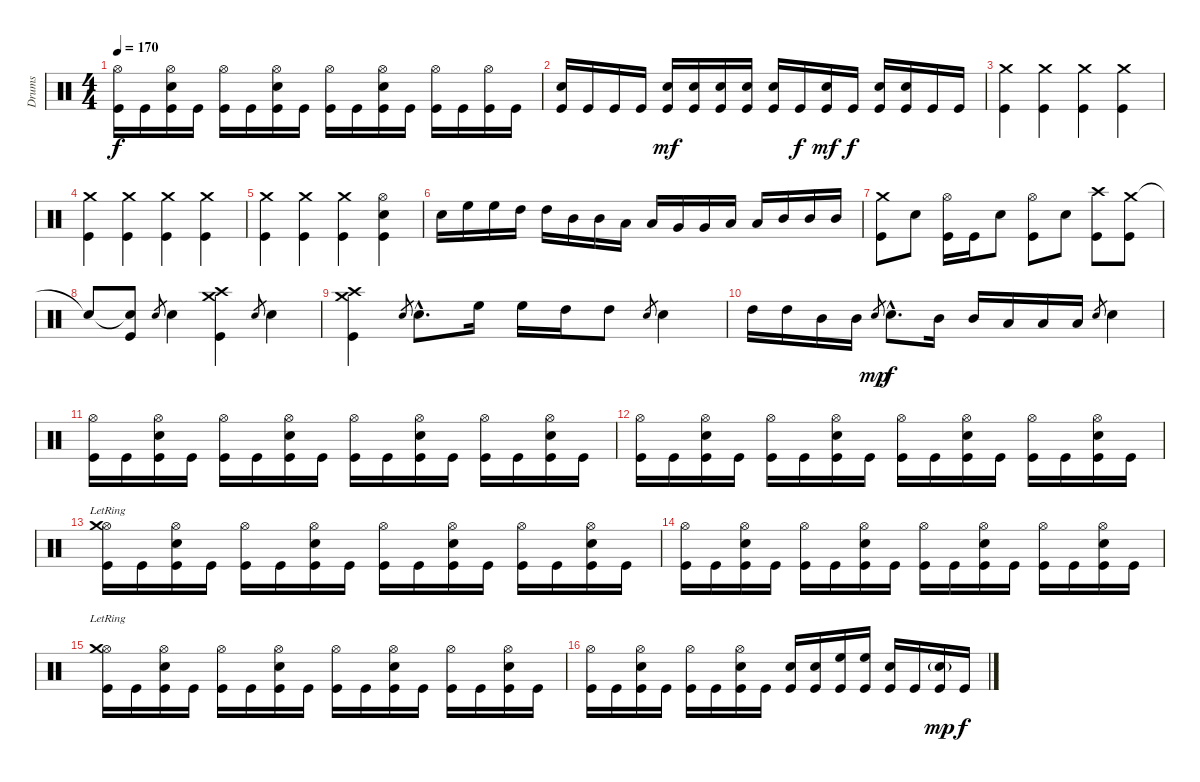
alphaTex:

\track ("Drums" "Drums") {instrument percussion}
\staff {score}
\articulation defaults
\ts (4 4)
\tempo 170
\clef neutral
\ks c
("Hi-Hat (open)" "Kick (hit)").16{dy f} "Kick (hit)".16 ("Hi-Hat (open)" "Snare (hit) 2" "Kick (hit)").16 "Kick (hit)".16 ("Hi-Hat (open)" "Kick (hit)").16 "Kick (hit)".16 ("Hi-Hat (open)" "Snare (hit) 2" "Kick (hit)").16 "Kick (hit)".16 ("Hi-Hat (open)" "Kick (hit)").16 "Kick (hit)".16 ("Hi-Hat (open)" "Snare (hit) 2" "Kick (hit)").16 "Kick (hit)".16 ("Hi-Hat (open)" "Kick (hit)").16 "Kick (hit)".16 ("Hi-Hat (open)" "Kick (hit)").16 "Kick (hit)".16 |
("Snare (hit) 2" "Kick (hit)").16 "Kick (hit)".16 "Kick (hit)".16 "Kick (hit)".16 ("Snare (hit) 2" "Kick (hit)").16{dy mf} ("Snare (hit) 2" "Kick (hit)").16 ("Snare (hit) 2" "Kick (hit)").16 ("Snare (hit) 2" "Kick (hit)").16 ("Snare (hit) 2" "Kick (hit)").16 "Kick (hit)".16{dy f} ("Snare (hit) 2" "Kick (hit)").16{dy mf} "Kick (hit)".16{dy f} ("Snare (hit) 2" "Kick (hit)").16 ("Snare (hit) 2" "Kick (hit)").16 "Kick (hit)".16 "Kick (hit)".16 |
("Crash medium (hit)" "Kick (hit)").4 ("Crash medium (hit)" "Kick (hit)").4 ("Crash medium (hit)" "Kick (hit)").4 ("Crash medium (hit)" "Kick (hit)").4 |
("Crash medium (hit)" "Kick (hit)").4 ("Crash medium (hit)" "Kick (hit)").4 ("Crash medium (hit)" "Kick (hit)").4 ("Crash medium (hit)" "Kick (hit)").4 |
("Crash medium (hit)" "Kick (hit)").4 ("Crash medium (hit)" "Kick (hit)").4 ("Crash medium (hit)" "Kick (hit)").4 ("Hi-Hat (open)" "Snare (hit) 2" "Kick (hit)").4 |
"Snare (hit) 2".16 "High Floor Tom (hit)".16 "High Floor Tom (hit)".16 "High Tom (hit)".16 "High Tom (hit)".16 "Mid Tom (hit)".16 "Mid Tom (hit)".16 "Low Tom (hit)".16 "Low Tom (hit)".16 "Very Low Tom (hit)".16 "Very Low Tom (hit)".16 "Low Tom (hit)".16 "Low Tom (hit)".16 "Mid Tom (hit)".16 "Mid Tom (hit)".16 "Mid Tom (hit)".16 |
("Crash medium (hit)" "Kick (hit)").8 "Snare (hit) 2".8 ("Hi-Hat (open)" "Kick (hit)").16 "Kick (hit)".16 "Snare (hit) 2".8 ("Hi-Hat (open)" "Kick (hit)").8 "Snare (hit) 2".8 ("Crash high (hit)" "Kick (hit)").8 ("Crash medium (hit)" "Kick (hit)").8 |
"Snare (hit)"{t}.8 ("Snare (hit)"{t} "Kick (hit)").8 "Snare (hit) 2".8{gr} "Snare (hit) 2".4 ("Crash medium (hit)" "Crash high (hit)" "Kick (hit)").4 "Snare (hit) 2".8{gr} "Snare (hit) 2".4 |
("Crash medium (hit)" "Crash high (hit)" "Kick (hit)").4 "Snare (hit) 2".8{gr} "Snare (hit) 2"{hac}.8{d} "High Floor Tom (hit)".16 "High Floor Tom (hit)".16 "High Tom (hit)".16 "High Tom (hit)".8 "Snare (hit) 2".8{gr} "Snare (hit) 2".4 |
"High Tom (hit)".16 "High Tom (hit)".16 "Mid Tom (hit)".16 "Mid Tom (hit)".16 "Snare (hit) 2".8{gr dy mp} "Snare (hit) 2"{hac}.8{d dy f} "Mid Tom (hit)".16 "Mid Tom (hit)".16 "Low Tom (hit)".16 "Low Tom (hit)".16 "Low Tom (hit)".16 "Snare (hit) 2".8{gr} "Snare (hit) 2".4 |
("Hi-Hat (open)" "Kick (hit)").16 "Kick (hit)".16 ("Hi-Hat (open)" "Snare (hit) 2" "Kick (hit)").16 "Kick (hit)".16 ("Hi-Hat (open)" "Kick (hit)").16 "Kick (hit)".16 ("Hi-Hat (open)" "Snare (hit) 2" "Kick (hit)").16 "Kick (hit)".16 ("Hi-Hat (open)" "Kick (hit)").16 "Kick (hit)".16 ("Hi-Hat (open)" "Snare (hit) 2" "Kick (hit)").16 "Kick (hit)".16 ("Hi-Hat (open)" "Kick (hit)").16 "Kick (hit)".16 ("Hi-Hat (open)" "Snare (hit) 2" "Kick (hit)").16 "Kick (hit)".16 |
("Hi-Hat (open)" "Kick (hit)").16 "Kick (hit)".16 ("Hi-Hat (open)" "Snare (hit) 2" "Kick (hit)").16 "Kick (hit)".16 ("Hi-Hat (open)" "Kick (hit)").16 "Kick (hit)".16 ("Hi-Hat (open)" "Snare (hit) 2" "Kick (hit)").16 "Kick (hit)".16 ("Hi-Hat (open)" "Kick (hit)").16 "Kick (hit)".16 ("Hi-Hat (open)" "Snare (hit) 2" "Kick (hit)").16 "Kick (hit)".16 ("Hi-Hat (open)" "Kick (hit)").16 "Kick (hit)".16 ("Hi-Hat (open)" "Snare (hit) 2" "Kick (hit)").16 "Kick (hit)".16 |
("Hi-Hat (open)" "Crash medium (hit)"{lr} "Kick (hit)").16 "Kick (hit)".16 ("Hi-Hat (open)" "Snare (hit) 2" "Kick (hit)").16 "Kick (hit)".16 ("Hi-Hat (open)" "Kick (hit)").16 "Kick (hit)".16 ("Hi-Hat (open)" "Snare (hit) 2" "Kick (hit)").16 "Kick (hit)".16 ("Hi-Hat (open)" "Kick (hit)").16 "Kick (hit)".16 ("Hi-Hat (open)" "Snare (hit) 2" "Kick (hit)").16 "Kick (hit)".16 ("Hi-Hat (open)" "Kick (hit)").16 "Kick (hit)".16 ("Hi-Hat (open)" "Snare (hit) 2" "Kick (hit)").16 "Kick (hit)".16 |
("Hi-Hat (open)" "Kick (hit)").16 "Kick (hit)".16 ("Hi-Hat (open)" "Snare (hit) 2" "Kick (hit)").16 "Kick (hit)".16 ("Hi-Hat (open)" "Kick (hit)").16 "Kick (hit)".16 ("Hi-Hat (open)" "Snare (hit) 2" "Kick (hit)").16 "Kick (hit)".16 ("Hi-Hat (open)" "Kick (hit)").16 "Kick (hit)".16 ("Hi-Hat (open)" "Snare (hit) 2" "Kick (hit)").16 "Kick (hit)".16 ("Hi-Hat (open)" "Kick (hit)").16 "Kick (hit)".16 ("Hi-Hat (open)" "Snare (hit) 2" "Kick (hit)").16 "Kick (hit)".16 |
("Hi-Hat (open)" "Crash medium (hit)"{lr} "Kick (hit)").16 "Kick (hit)".16 ("Hi-Hat (open)" "Snare (hit) 2" "Kick (hit)").16 "Kick (hit)".16 ("Hi-Hat (open)" "Kick (hit)").16 "Kick (hit)".16 ("Hi-Hat (open)" "Snare (hit) 2" "Kick (hit)").16 "Kick (hit)".16 ("Hi-Hat (open)" "Kick (hit)").16 "Kick (hit)".16 ("Hi-Hat (open)" "Snare (hit) 2" "Kick (hit)").16 "Kick (hit)".16 ("Hi-Hat (open)" "Kick (hit)").16 "Kick (hit)".16 ("Hi-Hat (open)" "Snare (hit) 2" "Kick (hit)").16 "Kick (hit)".16 |
("Hi-Hat (open)" "Kick (hit)").16 "Kick (hit)".16 ("Hi-Hat (open)" "Snare (hit) 2" "Kick (hit)").16 "Kick (hit)".16 ("Hi-Hat (open)" "Kick (hit)").16 "Kick (hit)".16 ("Hi-Hat (open)" "Snare (hit) 2" "Kick (hit)").16 "Kick (hit)".16 ("Snare (hit) 2" "Kick (hit)").16 ("Snare (hit) 2" "Kick (hit)").16 ("High Floor Tom (hit)" "Kick (hit)").16 ("High Floor Tom (hit)" "Kick (hit)").16 ("Snare (hit) 2" "Kick (hit)").16 "Kick (hit)".16 ("Snare (hit) 2"{g} "Kick (hit)").16{dy mp} "Kick (hit)".16{dy f}
